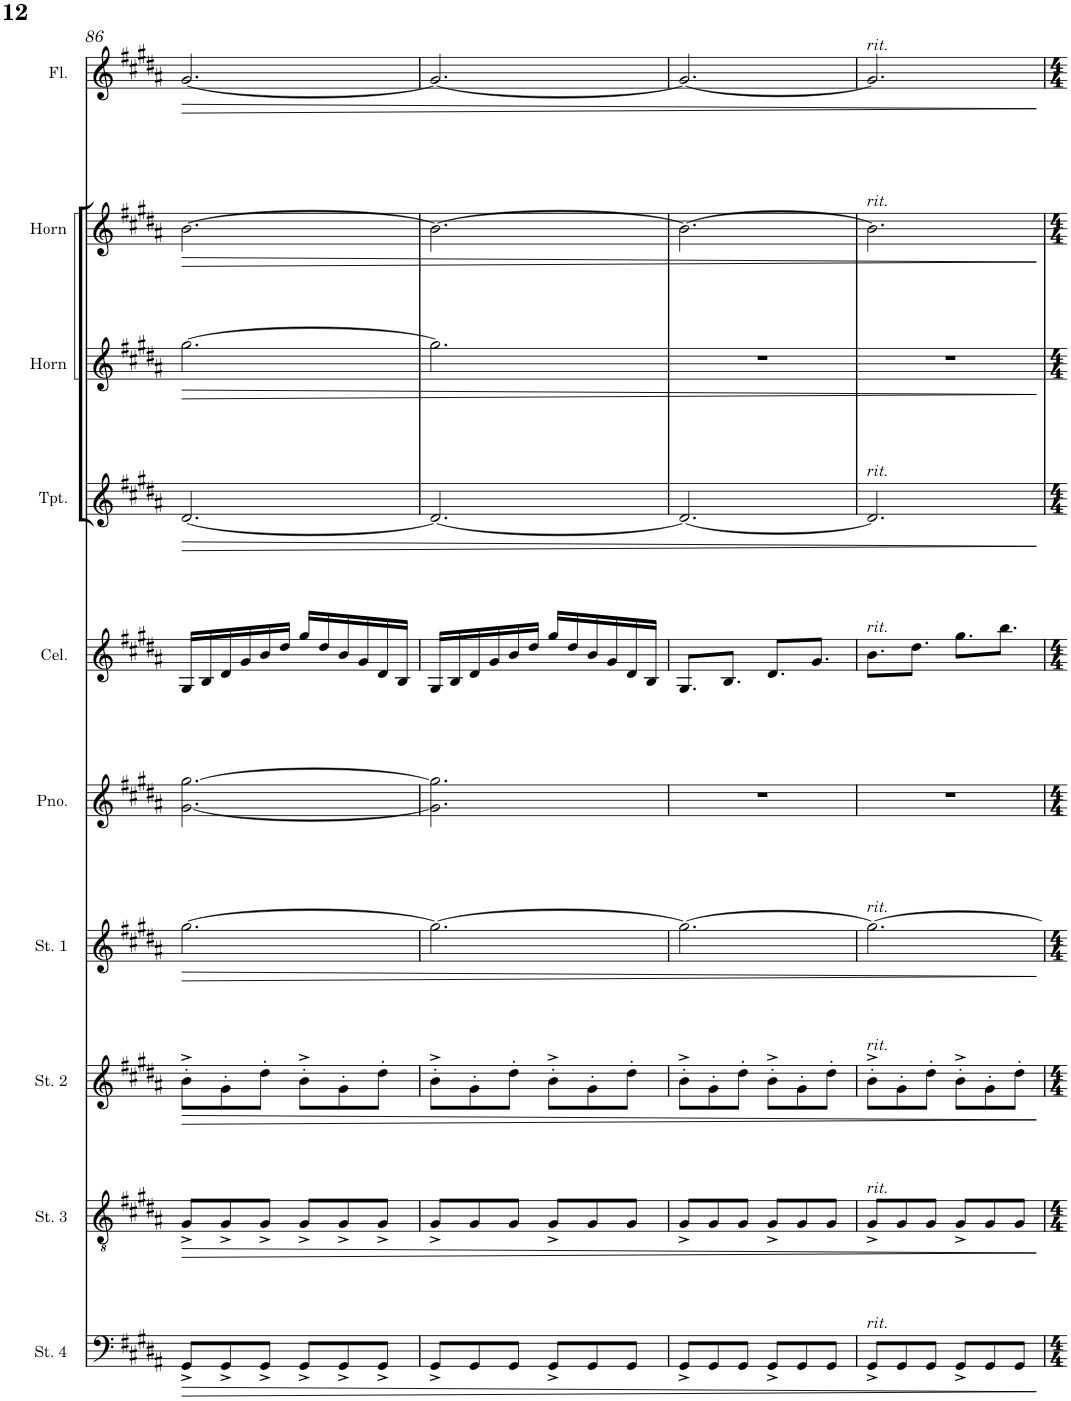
**kern	**dynam	**kern	**dynam	**kern	**dynam	**kern	**dynam	**kern	**kern	**kern	**dynam	**kern	**dynam	**kern	**dynam	**kern	**dynam	**kern
*part11	*part11	*part10	*part10	*part9	*part9	*part8	*part8	*part7	*part6	*part5	*part5	*part4	*part4	*part3	*part3	*part2	*part2	*part1
*staff11	*staff11	*staff10	*staff10	*staff9	*staff9	*staff8	*staff8	*staff7	*staff6	*staff5	*staff5	*staff4	*staff4	*staff3	*staff3	*staff2	*staff2	*staff1
*I"Strings 4	*	*I"Strings 3	*	*I"Strings 2	*	*I"Strings 1	*	*I"Piano	*I"Celesta	*I"Trumpet	*	*I"Horn	*	*I"Horn	*	*I"Flute	*	*I"Piccolo
*I'St. 4	*	*I'St. 3	*	*I'St. 2	*	*I'St. 1	*	*I'Pno.	*I'Cel.	*I'Tpt.	*	*I'Horn	*	*I'Horn	*	*I'Fl.	*	*I'Picc.
!!LO:PB:g=z
*clefF4	*	*clefGv2	*	*clefG2	*	*clefG2	*	*clefG2	*clefG2	*clefG2	*	*clefG2	*	*clefG2	*	*clefG2	*	*clefG2
*	*	*	*	*	*	*	*	*	*Trd-7c-12	*Trd1c2	*	*Trd7c12	*	*Trd7c12	*	*	*	*Trd-7c-12
*k[f#c#g#d#a#]	*	*k[f#c#g#d#a#]	*	*k[f#c#g#d#a#]	*	*k[f#c#g#d#a#]	*	*k[f#c#g#d#a#]	*k[f#c#g#d#a#]	*k[f#c#g#d#a#]	*	*k[f#c#g#d#a#]	*	*k[f#c#g#d#a#]	*	*k[f#c#g#d#a#]	*	*k[f#c#g#d#a#]
*M6/8	*	*M6/8	*	*M6/8	*	*M6/8	*	*M6/8	*M6/8	*M6/8	*	*M6/8	*	*M6/8	*	*M6/8	*	*M6/8
=86	=86	=86	=86	=86	=86	=86	=86	=86	=86	=86	=86	=86	=86	=86	=86	=86	=86	=86
!	!LO:HP:b	!	!LO:HP:b	!	!LO:HP:b	!	!LO:HP:b	!	!	!	!LO:HP:b	!	!LO:HP:b	!	!LO:HP:b	!	!LO:HP:b	!
8GG#^/L	>	8G#^/L	>	8b'^\L	>	[2.gg#\	>	[2.g#\ [2.gg#\	16G#/LL	[2.d#/	>	[2.gg#\	>	[2.b\	>	[2.g#/	>	2.r
.	.	.	.	.	.	.	.	.	16B/	.	.	.	.	.	.	.	.	.
8GG#^/	.	8G#^/	.	8g#'\	.	.	.	.	16d#/	.	.	.	.	.	.	.	.	.
.	.	.	.	.	.	.	.	.	16g#/	.	.	.	.	.	.	.	.	.
8GG#^/J	.	8G#^/J	.	8dd#'\J	.	.	.	.	16b/	.	.	.	.	.	.	.	.	.
.	.	.	.	.	.	.	.	.	16dd#/JJ	.	.	.	.	.	.	.	.	.
8GG#^/L	.	8G#^/L	.	8b'^\L	.	.	.	.	16gg#/LL	.	.	.	.	.	.	.	.	.
.	.	.	.	.	.	.	.	.	16dd#/	.	.	.	.	.	.	.	.	.
8GG#^/	.	8G#^/	.	8g#'\	.	.	.	.	16b/	.	.	.	.	.	.	.	.	.
.	.	.	.	.	.	.	.	.	16g#/	.	.	.	.	.	.	.	.	.
8GG#^/J	.	8G#^/J	.	8dd#'\J	.	.	.	.	16d#/	.	.	.	.	.	.	.	.	.
.	.	.	.	.	.	.	.	.	16B/JJ	.	.	.	.	.	.	.	.	.
=87	=87	=87	=87	=87	=87	=87	=87	=87	=87	=87	=87	=87	=87	=87	=87	=87	=87	=87
8GG#^/L	.	8G#^/L	.	8b'^\L	.	2.gg#\_	.	2.g#\] 2.gg#\]	16G#/LL	2.d#/_	.	2.gg#\]	.	2.b\_	.	2.g#/_	.	2.r
.	.	.	.	.	.	.	.	.	16B/	.	.	.	.	.	.	.	.	.
8GG#/	.	8G#/	.	8g#'\	.	.	.	.	16d#/	.	.	.	.	.	.	.	.	.
.	.	.	.	.	.	.	.	.	16g#/	.	.	.	.	.	.	.	.	.
8GG#/J	.	8G#/J	.	8dd#'\J	.	.	.	.	16b/	.	.	.	.	.	.	.	.	.
.	.	.	.	.	.	.	.	.	16dd#/JJ	.	.	.	.	.	.	.	.	.
8GG#^/L	.	8G#^/L	.	8b'^\L	.	.	.	.	16gg#/LL	.	.	.	.	.	.	.	.	.
.	.	.	.	.	.	.	.	.	16dd#/	.	.	.	.	.	.	.	.	.
8GG#/	.	8G#/	.	8g#'\	.	.	.	.	16b/	.	.	.	.	.	.	.	.	.
.	.	.	.	.	.	.	.	.	16g#/	.	.	.	.	.	.	.	.	.
8GG#/J	.	8G#/J	.	8dd#'\J	.	.	.	.	16d#/	.	.	.	.	.	.	.	.	.
.	.	.	.	.	.	.	.	.	16B/JJ	.	.	.	.	.	.	.	.	.
=88	=88	=88	=88	=88	=88	=88	=88	=88	=88	=88	=88	=88	=88	=88	=88	=88	=88	=88
8GG#^/L	.	8G#^/L	.	8b'^\L	.	2.gg#\_	.	2.r	8.G#/L	2.d#/_	.	2.r	.	2.b\_	.	2.g#/_	.	2.r
8GG#/	.	8G#/	.	8g#'\	.	.	.	.	.	.	.	.	.	.	.	.	.	.
.	.	.	.	.	.	.	.	.	8.B/J	.	.	.	.	.	.	.	.	.
8GG#/J	.	8G#/J	.	8dd#'\J	.	.	.	.	.	.	.	.	.	.	.	.	.	.
8GG#^/L	.	8G#^/L	.	8b'^\L	.	.	.	.	8.d#/L	.	.	.	.	.	.	.	.	.
8GG#/	.	8G#/	.	8g#'\	.	.	.	.	.	.	.	.	.	.	.	.	.	.
.	.	.	.	.	.	.	.	.	8.g#/J	.	.	.	.	.	.	.	.	.
8GG#/J	.	8G#/J	.	8dd#'\J	.	.	.	.	.	.	.	.	.	.	.	.	.	.
=89	=89	=89	=89	=89	=89	=89	=89	=89	=89	=89	=89	=89	=89	=89	=89	=89	=89	=89
!	!	!	!	!	!	!	!	!	!	!	!	!	!	!	!	!LO:TX:a:i:t=rit.	!	!
!	!	!	!	!	!	!	!	!	!	!	!	!	!	!LO:TX:a:i:t=rit.	!	!	!	!
!	!	!	!	!	!	!	!	!	!	!LO:TX:a:i:t=rit.	!	!	!	!	!	!	!	!
!	!	!	!	!	!	!	!	!	!LO:TX:a:i:t=rit.	!	!	!	!	!	!	!	!	!
!	!	!	!	!	!	!LO:TX:a:i:t=rit.	!	!	!	!	!	!	!	!	!	!	!	!
!	!	!	!	!LO:TX:a:i:t=rit.	!	!	!	!	!	!	!	!	!	!	!	!	!	!
!	!	!LO:TX:a:i:t=rit.	!	!	!	!	!	!	!	!	!	!	!	!	!	!	!	!
!LO:TX:a:i:t=rit.	!	!	!	!	!	!	!	!	!	!	!	!	!	!	!	!	!	!
8GG#^/L	.	8G#^/L	.	8b'^\L	.	2.gg#\_	.	2.r	8.b\L	2.d#/]	.	2.r	.	2.b\]	.	2.g#/]	.	2.r
8GG#/	.	8G#/	.	8g#'\	.	.	.	.	.	.	.	.	.	.	.	.	.	.
.	.	.	.	.	.	.	.	.	8.dd#\J	.	.	.	.	.	.	.	.	.
8GG#/J	.	8G#/J	.	8dd#'\J	.	.	.	.	.	.	.	.	.	.	.	.	.	.
8GG#^/L	.	8G#^/L	.	8b'^\L	.	.	.	.	8.gg#\L	.	.	.	.	.	.	.	.	.
8GG#/	.	8G#/	.	8g#'\	.	.	.	.	.	.	.	.	.	.	.	.	.	.
.	.	.	.	.	.	.	.	.	8.bb\J	.	.	.	.	.	.	.	.	.
8GG#/J	.	8G#/J	.	8dd#'\J	.	.	.	.	.	.	.	.	.	.	.	.	.	.
.	]	.	]	.	]	.	]	.	.	.	]	.	]	.	]	.	]	.
=	=	=	=	=	=	=	=	=	=	=	=	=	=	=	=	=	=	=
*-	*-	*-	*-	*-	*-	*-	*-	*-	*-	*-	*-	*-	*-	*-	*-	*-	*-	*-
